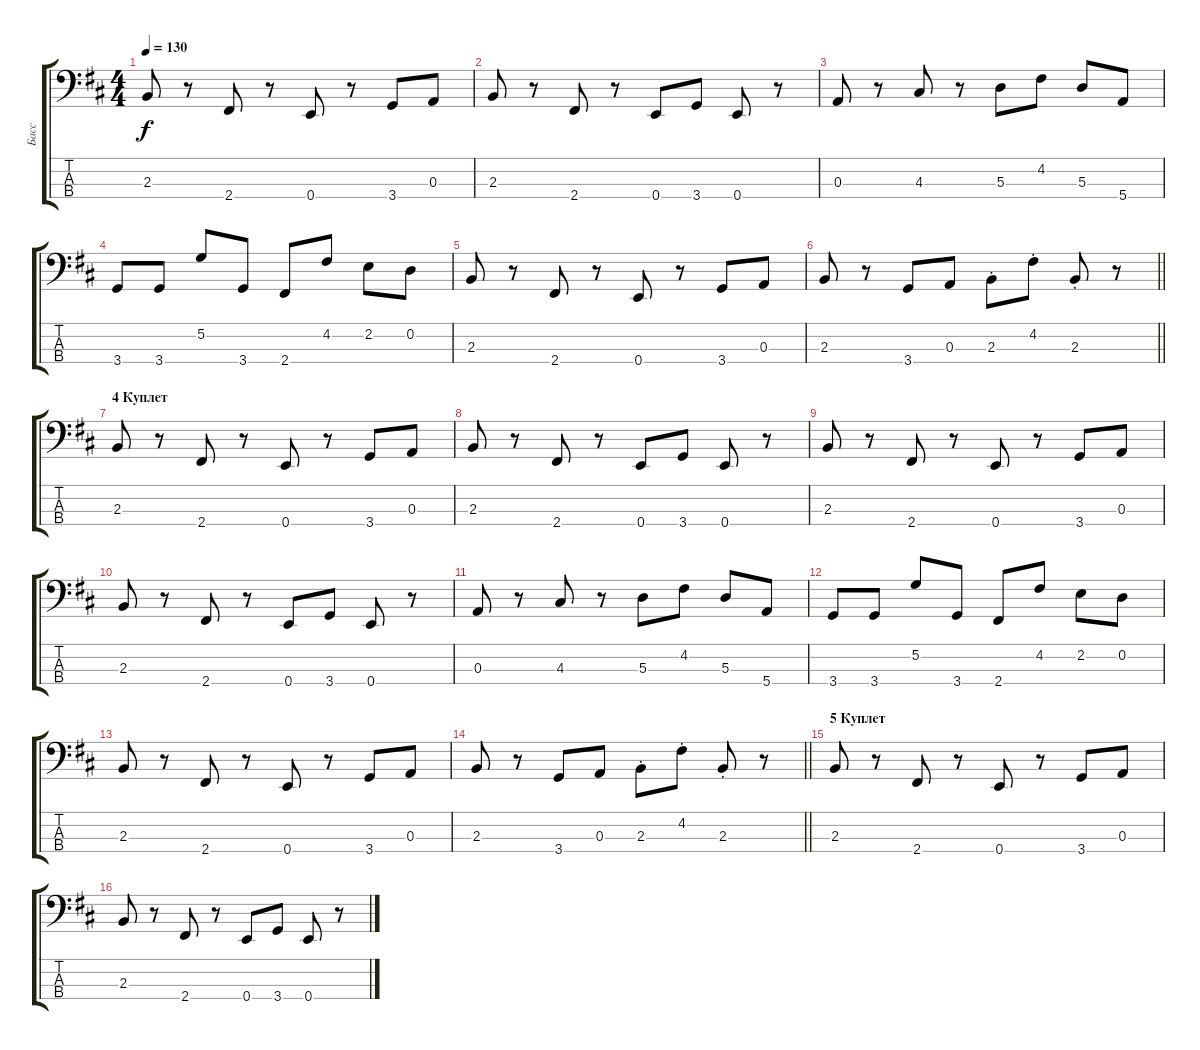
\track ("Басс" "Басс") {instrument electricbassfinger}
\staff {score tabs}
\tuning (G2 D2 A1 E1) {hide}
\ts (4 4)
\tempo 130
\clef f4
\ks bminor
2.3.8{dy f} r.8 2.4.8 r.8 0.4.8 r.8 3.4.8 0.3.8 |
2.3.8 r.8 2.4.8 r.8 0.4.8 3.4.8 0.4.8 r.8 |
0.3.8 r.8 4.3.8 r.8 5.3.8 4.2.8 5.3.8 5.4.8 |
3.4.8 3.4.8 5.2.8 3.4.8 2.4.8 4.2.8 2.2.8 0.2.8 |
2.3.8 r.8 2.4.8 r.8 0.4.8 r.8 3.4.8 0.3.8 |
\barLineRight lightlight
2.3.8 r.8 3.4.8 0.3.8 2.3{st}.8 4.2{st}.8 2.3{st}.8 r.8 |
\section ("" "4 Куплет")
2.3.8 r.8 2.4.8 r.8 0.4.8 r.8 3.4.8 0.3.8 |
2.3.8 r.8 2.4.8 r.8 0.4.8 3.4.8 0.4.8 r.8 |
2.3.8 r.8 2.4.8 r.8 0.4.8 r.8 3.4.8 0.3.8 |
2.3.8 r.8 2.4.8 r.8 0.4.8 3.4.8 0.4.8 r.8 |
0.3.8 r.8 4.3.8 r.8 5.3.8 4.2.8 5.3.8 5.4.8 |
3.4.8 3.4.8 5.2.8 3.4.8 2.4.8 4.2.8 2.2.8 0.2.8 |
2.3.8 r.8 2.4.8 r.8 0.4.8 r.8 3.4.8 0.3.8 |
\barLineRight lightlight
2.3.8 r.8 3.4.8 0.3.8 2.3{st}.8 4.2{st}.8 2.3{st}.8 r.8 |
\section ("" "5 Куплет")
2.3.8 r.8 2.4.8 r.8 0.4.8 r.8 3.4.8 0.3.8 |
2.3.8 r.8 2.4.8 r.8 0.4.8 3.4.8 0.4.8 r.8
